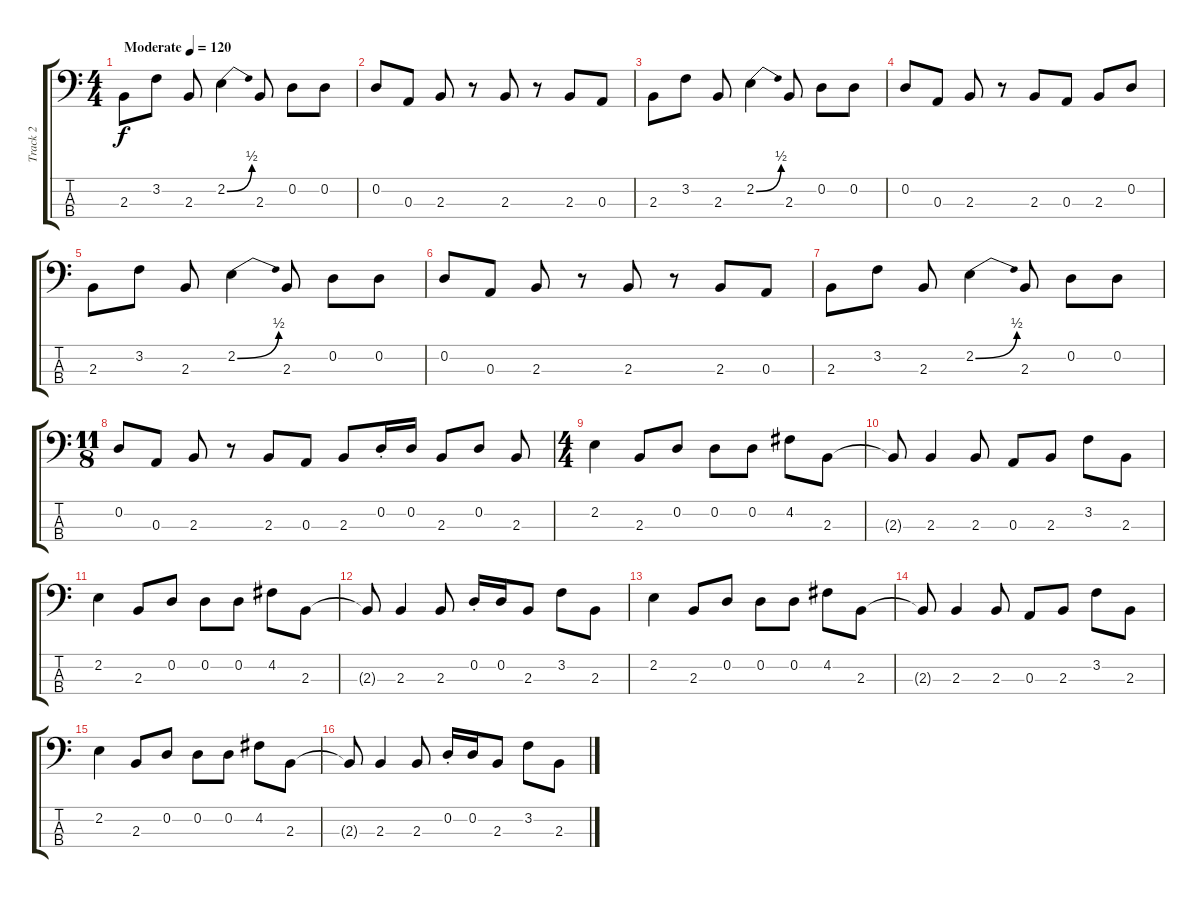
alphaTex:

\track ("Track 2" "Track 2") {instrument electricbassfinger}
\staff {score tabs}
\tuning (G2 D2 A1 E1) {hide}
\ts (4 4)
\tempo (120 "Moderate")
\clef f4
\ks c
2.3.8{dy f instrument electricbassfinger} 3.2.8 2.3.8 2.2{be (bend 0 0 60 2)}.4 2.3.8 0.2.8 0.2.8 |
0.2.8 0.3.8 2.3.8 r.8 2.3.8 r.8 2.3.8 0.3.8 |
2.3.8 3.2.8 2.3.8 2.2{be (bend 0 0 60 2)}.4 2.3.8 0.2.8 0.2.8 |
0.2.8 0.3.8 2.3.8 r.8 2.3.8 0.3.8 2.3.8 0.2.8 |
2.3.8 3.2.8 2.3.8 2.2{be (bend 0 0 60 2)}.4 2.3.8 0.2.8 0.2.8 |
0.2.8 0.3.8 2.3.8 r.8 2.3.8 r.8 2.3.8 0.3.8 |
2.3.8 3.2.8 2.3.8 2.2{be (bend 0 0 60 2)}.4 2.3.8 0.2.8 0.2.8 |
\ts (11 8)
0.2.8 0.3.8 2.3.8 r.8 2.3.8 0.3.8 2.3.8 0.2{st}.16 0.2.16 2.3.8 0.2.8 2.3.8 |
\ts (4 4)
2.2.4 2.3.8 0.2.8 0.2.8 0.2.8 4.2.8 2.3.8 |
2.3{t}.8 2.3.4 2.3.8 0.3.8 2.3.8 3.2.8 2.3.8 |
2.2.4 2.3.8 0.2.8 0.2.8 0.2.8 4.2.8 2.3.8 |
2.3{t}.8 2.3.4 2.3.8 0.2{st}.16 0.2.16 2.3.8 3.2.8 2.3.8 |
2.2.4 2.3.8 0.2.8 0.2.8 0.2.8 4.2.8 2.3.8 |
2.3{t}.8 2.3.4 2.3.8 0.3.8 2.3.8 3.2.8 2.3.8 |
2.2.4 2.3.8 0.2.8 0.2.8 0.2.8 4.2.8 2.3.8 |
2.3{t}.8 2.3.4 2.3.8 0.2{st}.16 0.2.16 2.3.8 3.2.8 2.3.8
